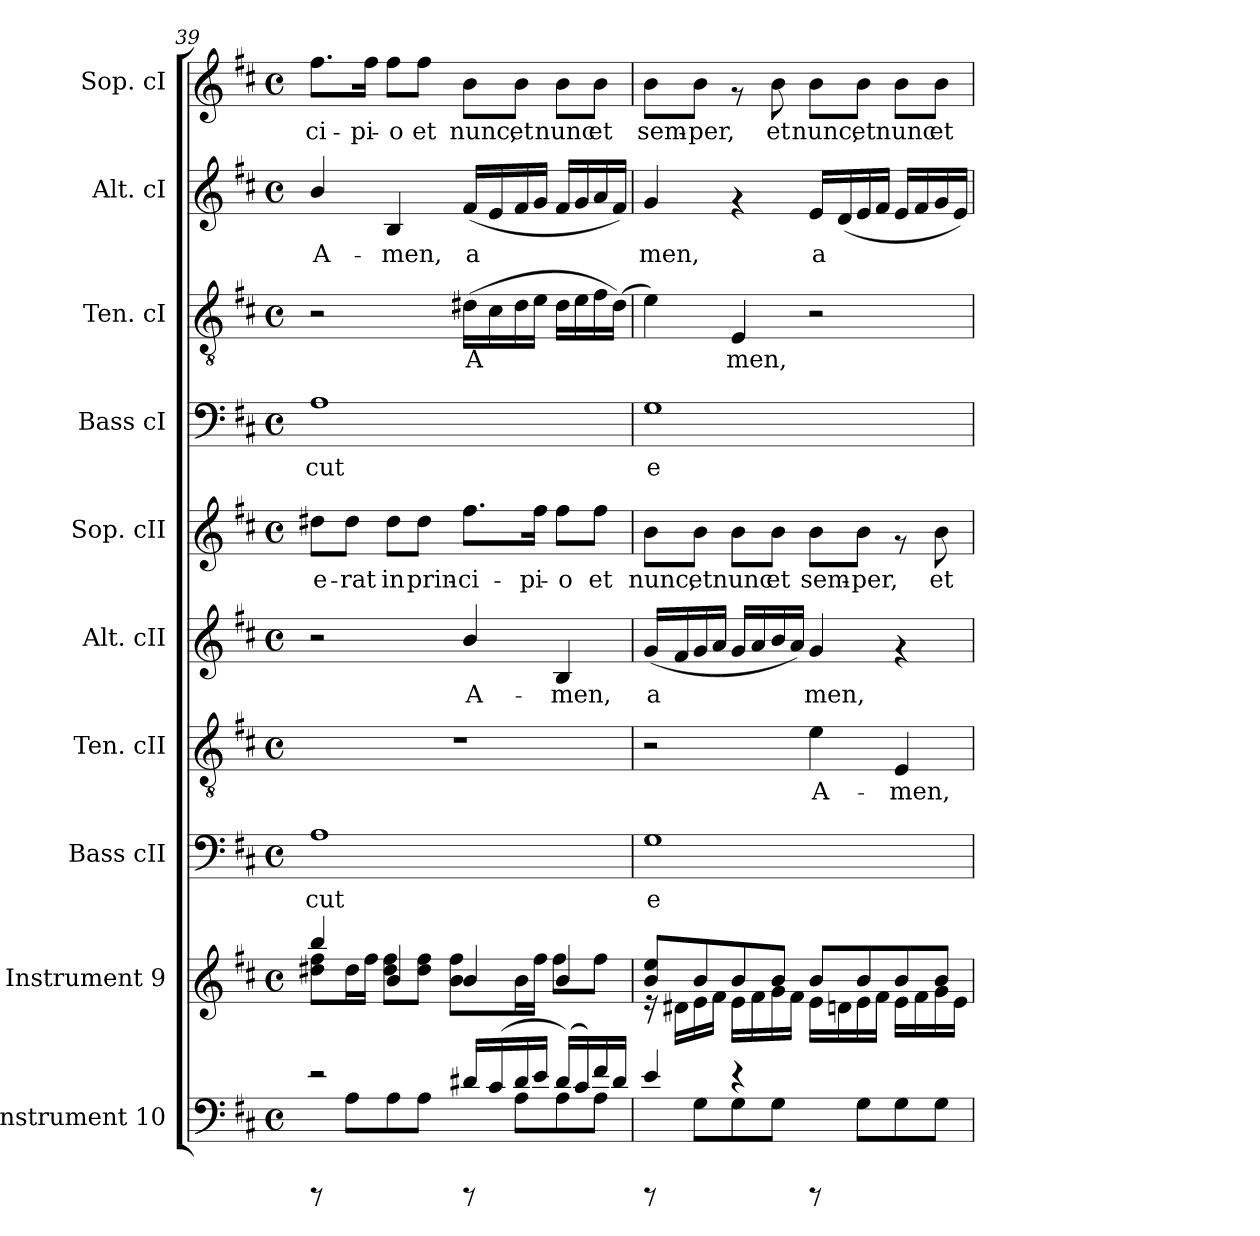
**kern	**kern	**kern	**text	**kern	**text	**kern	**text	**kern	**text	**kern	**text	**kern	**text	**kern	**text	**kern	**text
*part10	*part9	*part8	*part8	*part7	*part7	*part6	*part6	*part5	*part5	*part4	*part4	*part3	*part3	*part2	*part2	*part1	*part1
*staff10	*staff9	*staff8	*staff8	*staff7	*staff7	*staff6	*staff6	*staff5	*staff5	*staff4	*staff4	*staff3	*staff3	*staff2	*staff2	*staff1	*staff1
*I"Instrument 10	*I"Instrument 9	*I"Bass cII	*	*I"Ten. cII	*	*I"Alt. cII	*	*I"Sop. cII	*	*I"Bass cI	*	*I"Ten. cI	*	*I"Alt. cI	*	*I"Sop. cI	*
*	*	*I'Bass cII	*	*I'Ten. cII	*	*I'Alt. cII	*	*I'Sop. cII	*	*I'Bass cI	*	*I'Ten. cI	*	*I'Alt. cI	*	*I'Sop. cI	*
*clefF4	*clefG2	*clefF4	*	*clefGv2	*	*clefG2	*	*clefG2	*	*clefF4	*	*clefGv2	*	*clefG2	*	*clefG2	*
*k[f#c#]	*k[f#c#]	*k[f#c#]	*	*k[f#c#]	*	*k[f#c#]	*	*k[f#c#]	*	*k[f#c#]	*	*k[f#c#]	*	*k[f#c#]	*	*k[f#c#]	*
*D:	*D:	*D:	*	*D:	*	*D:	*	*D:	*	*D:	*	*D:	*	*D:	*	*D:	*
*M4/4	*M4/4	*M4/4	*	*M4/4	*	*M4/4	*	*M4/4	*	*M4/4	*	*M4/4	*	*M4/4	*	*M4/4	*
*met(c)	*met(c)	*met(c)	*	*met(c)	*	*met(c)	*	*met(c)	*	*met(c)	*	*met(c)	*	*met(c)	*	*met(c)	*
=39	=39	=39	=39	=39	=39	=39	=39	=39	=39	=39	=39	=39	=39	=39	=39	=39	=39
*^	*^	*	*	*	*	*	*	*	*	*	*	*	*	*	*	*	*
!	!	!	!	!	!LO:LY:b:rj	!	!	!	!	!	!LO:LY:b:cj	!	!LO:LY:b:rj	!	!	!	!LO:LY:b:cj	!	!LO:LY:b:rj
2r	8rCCC	4bb/	8ff#\ 8dd#X\L	1A	-cut	1r	.	2r	.	8dd#X\L	e-	1A	-cut	2r	.	4b/	A-	8.ff#\L	-ci-
!	!	!	!	!	!	!	!	!	!	!	!LO:LY:b:cj	!	!	!	!	!	!	!	!
.	8A\L	.	16dd#\	.	.	.	.	.	.	8dd#\J	-rat	.	.	.	.	.	.	.	.
!	!	!	!	!	!	!	!	!	!	!	!	!	!	!	!	!	!	!	!LO:LY:b:rj
.	.	.	16ff#\J	.	.	.	.	.	.	.	.	.	.	.	.	.	.	16ff#\Jk	-pi-
!	!	!	!	!	!	!	!	!	!	!	!LO:LY:b:cj	!	!	!	!	!	!LO:LY:b:cj	!	!LO:LY:b:rj
.	8A\	4b/	8ff#\ 8dd#\L	.	.	.	.	.	.	8dd#\L	in	.	.	.	.	4B/	-men,	8ff#\L	-o
!	!	!	!	!	!	!	!	!	!	!	!LO:LY:b:cj	!	!	!	!	!	!	!	!LO:LY:b:rj
.	8A\J	.	8ff#\ 8dd#\J	.	.	.	.	.	.	8dd#\J	prin-	.	.	.	.	.	.	8ff#\J	et
!	!	!	!	!	!	!	!	!	!LO:LY:b:cj	!	!LO:LY:b:cj	!	!	!	!LO:LY:b:cj	!	!LO:LY:b:cj	!	!LO:LY:b:rj
16d#X/L	8rCCC	4b/	8ff#\ 8b\L	.	.	.	.	4b/	A-	8.ff#\L	-ci-	.	.	(>16d#X\L	A-	(<16f#/L	a-	8b\L	nunc,
!	!	!	!	!	!	!	!	!	!	!	!	!	!	!	!LO:LY:b:cj	!	!LO:LY:b:cj	!	!
(>16c#/	.	.	.	.	.	.	.	.	.	.	.	.	.	16c#\	--	16e/	--	.	.
!	!	!	!	!	!	!	!	!	!	!	!	!	!	!	!LO:LY:b:cj	!	!LO:LY:b:cj	!	!LO:LY:b:rj
16d#/	8A\L	.	16b\	.	.	.	.	.	.	.	.	.	.	16d#\	--	16f#/	--	8b\J	et
!	!	!	!	!	!	!	!	!	!	!	!LO:LY:b:cj	!	!	!	!LO:LY:b:cj	!	!LO:LY:b:cj	!	!
16e/J	.	.	16ff#\J	.	.	.	.	.	.	16ff#\Jk	-pi-	.	.	16e\J	--	16g/J	--	.	.
!	!	!	!	!	!	!	!	!	!LO:LY:b:cj	!	!LO:LY:b:cj	!	!	!	!LO:LY:b:cj	!	!LO:LY:b:cj	!	!LO:LY:b:rj
(<16d#/L)	8A\	4b/	8ff#\L	.	.	.	.	4B/	-men,	8ff#\L	-o	.	.	16d#\L	--	16f#/L	--	8b\L	nunc
!	!	!	!	!	!	!	!	!	!	!	!	!	!	!	!LO:LY:b:cj	!	!LO:LY:b:cj	!	!
16c#/)	.	.	.	.	.	.	.	.	.	.	.	.	.	16e\	--	16g/	--	.	.
!	!	!	!	!	!	!	!	!	!	!	!LO:LY:b:cj	!	!	!	!LO:LY:b:cj	!	!LO:LY:b:cj	!	!LO:LY:b:rj
16f#/	8A\J	.	8ff#\J	.	.	.	.	.	.	8ff#\J	et	.	.	16f#\	--	16a/	--	8b\J	et
!	!	!	!	!	!	!	!	!	!	!	!	!	!	!	!LO:LY:b:cj	!	!LO:LY:b:cj	!	!
16d#/J	.	.	.	.	.	.	.	.	.	.	.	.	.	(>16d#\J)	--	16f#/J)	--	.	.
!!LO:PB:g=z
=40	=40	=40	=40	=40	=40	=40	=40	=40	=40	=40	=40	=40	=40	=40	=40	=40	=40	=40	=40
!	!	!	!	!	!LO:LY:b:rj	!	!	!	!LO:LY:b:cj	!	!LO:LY:b:cj	!	!LO:LY:b:rj	!	!LO:LY:b:cj	!	!LO:LY:b:cj	!	!LO:LY:b:rj
4e/	8rCCC	8ee/ 8b/L	16re	1G	e-	2r	.	(<16g/L	a-	8b\L	nunc,	1G	e-	4e\)	--	4g/	-men,	8b\L	sem-
!	!	!	!	!	!	!	!	!	!LO:LY:b:cj	!	!	!	!	!	!	!	!	!	!
.	.	.	16d#X\L	.	.	.	.	16f#/	--	.	.	.	.	.	.	.	.	.	.
!	!	!	!	!	!	!	!	!	!LO:LY:b:cj	!	!LO:LY:b:cj	!	!	!	!	!	!	!	!LO:LY:b:rj
.	8G\L	8b/	16e\	.	.	.	.	16g/	--	8b\J	et	.	.	.	.	.	.	8b\J	-per,
!	!	!	!	!	!	!	!	!	!LO:LY:b:cj	!	!	!	!	!	!	!	!	!	!
.	.	.	16f#\J	.	.	.	.	16a/J	--	.	.	.	.	.	.	.	.	.	.
!	!	!	!	!	!	!	!	!	!LO:LY:b:cj	!	!LO:LY:b:cj	!	!	!	!LO:LY:b:cj	!	!	!	!
4r	8G\	8b/	16e\L	.	.	.	.	16g/L	--	8b\L	nunc	.	.	4E/	-men,	4rf	.	8rf	.
!	!	!	!	!	!	!	!	!	!LO:LY:b:cj	!	!	!	!	!	!	!	!	!	!
.	.	.	16f#\	.	.	.	.	16a/	--	.	.	.	.	.	.	.	.	.	.
!	!	!	!	!	!	!	!	!	!LO:LY:b:cj	!	!LO:LY:b:cj	!	!	!	!	!	!	!	!LO:LY:b:rj
.	8G\J	8b/J	16g\	.	.	.	.	16b/	--	8b\J	et	.	.	.	.	.	.	8b\	et
!	!	!	!	!	!	!	!	!	!LO:LY:b:cj	!	!	!	!	!	!	!	!	!	!
.	.	.	16f#\J	.	.	.	.	16a/J)	--	.	.	.	.	.	.	.	.	.	.
!	!	!	!	!	!	!	!LO:LY:b:cj	!	!LO:LY:b:cj	!	!LO:LY:b:cj	!	!	!	!	!	!LO:LY:b:cj	!	!LO:LY:b:rj
2ryy	8rCCC	8b/L	16e\L	.	.	4e\	A-	4g/	-men,	8b\L	sem-	.	.	2r	.	16e/L	a-	8b\L	nunc,
!	!	!	!	!	!	!	!	!	!	!	!	!	!	!	!	!	!LO:LY:b:cj	!	!
.	.	.	16dn\	.	.	.	.	.	.	.	.	.	.	.	.	(<16d/	--	.	.
!	!	!	!	!	!	!	!	!	!	!	!LO:LY:b:cj	!	!	!	!	!	!LO:LY:b:cj	!	!LO:LY:b:rj
.	8G\L	8b/	16e\	.	.	.	.	.	.	8b\J	-per,	.	.	.	.	16e/	--	8b\J	et
!	!	!	!	!	!	!	!	!	!	!	!	!	!	!	!	!	!LO:LY:b:cj	!	!
.	.	.	16f#\J	.	.	.	.	.	.	.	.	.	.	.	.	16f#/J	--	.	.
!	!	!	!	!	!	!	!LO:LY:b:cj	!	!	!	!	!	!	!	!	!	!LO:LY:b:cj	!	!LO:LY:b:rj
.	8G\	8b/	16e\L	.	.	4E/	-men,	4rf	.	8rf	.	.	.	.	.	16e/L	--	8b\L	nunc
!	!	!	!	!	!	!	!	!	!	!	!	!	!	!	!	!	!LO:LY:b:cj	!	!
.	.	.	16f#\	.	.	.	.	.	.	.	.	.	.	.	.	16f#/	--	.	.
!	!	!	!	!	!	!	!	!	!	!	!LO:LY:b:cj	!	!	!	!	!	!LO:LY:b:cj	!	!LO:LY:b:rj
.	8G\J	8b/J	16g\	.	.	.	.	.	.	8b\	et	.	.	.	.	16g/	--	8b\J	et
!	!	!	!	!	!	!	!	!	!	!	!	!	!	!	!	!	!LO:LY:b:cj	!	!
.	.	.	16e\J	.	.	.	.	.	.	.	.	.	.	.	.	16e/J)	--	.	.
*v	*v	*	*	*	*	*	*	*	*	*	*	*	*	*	*	*	*	*	*
*	*v	*v	*	*	*	*	*	*	*	*	*	*	*	*	*	*	*	*
=	=	=	=	=	=	=	=	=	=	=	=	=	=	=	=	=	=
*-	*-	*-	*-	*-	*-	*-	*-	*-	*-	*-	*-	*-	*-	*-	*-	*-	*-
